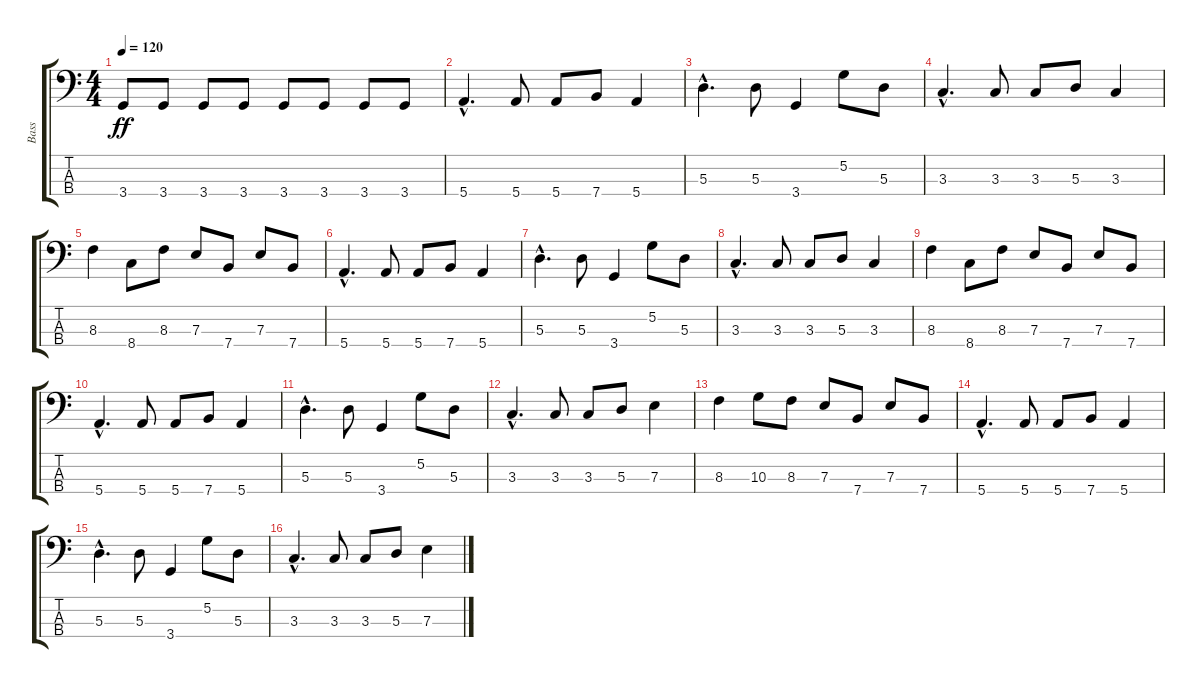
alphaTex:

\track ("Bass" "Bass") {instrument electricbasspick}
\staff {score tabs}
\tuning (G2 D2 A1 E1) {hide}
\ts (4 4)
\tempo 120
\clef f4
\ks c
3.4.8{dy ff} 3.4.8 3.4.8 3.4.8 3.4.8 3.4.8 3.4.8 3.4.8 |
5.4{hac}.4{d} 5.4.8 5.4.8 7.4.8 5.4.4 |
5.3{hac}.4{d} 5.3.8 3.4.4 5.2.8 5.3.8 |
3.3{hac}.4{d} 3.3.8 3.3.8 5.3.8 3.3.4 |
8.3.4 8.4.8 8.3.8 7.3.8 7.4.8 7.3.8 7.4.8 |
5.4{hac}.4{d} 5.4.8 5.4.8 7.4.8 5.4.4 |
5.3{hac}.4{d} 5.3.8 3.4.4 5.2.8 5.3.8 |
3.3{hac}.4{d} 3.3.8 3.3.8 5.3.8 3.3.4 |
8.3.4 8.4.8 8.3.8 7.3.8 7.4.8 7.3.8 7.4.8 |
5.4{hac}.4{d} 5.4.8 5.4.8 7.4.8 5.4.4 |
5.3{hac}.4{d} 5.3.8 3.4.4 5.2.8 5.3.8 |
3.3{hac}.4{d} 3.3.8 3.3.8 5.3.8 7.3.4 |
8.3.4 10.3.8 8.3.8 7.3.8 7.4.8 7.3.8 7.4.8 |
5.4{hac}.4{d} 5.4.8 5.4.8 7.4.8 5.4.4 |
5.3{hac}.4{d} 5.3.8 3.4.4 5.2.8 5.3.8 |
3.3{hac}.4{d} 3.3.8 3.3.8 5.3.8 7.3.4
